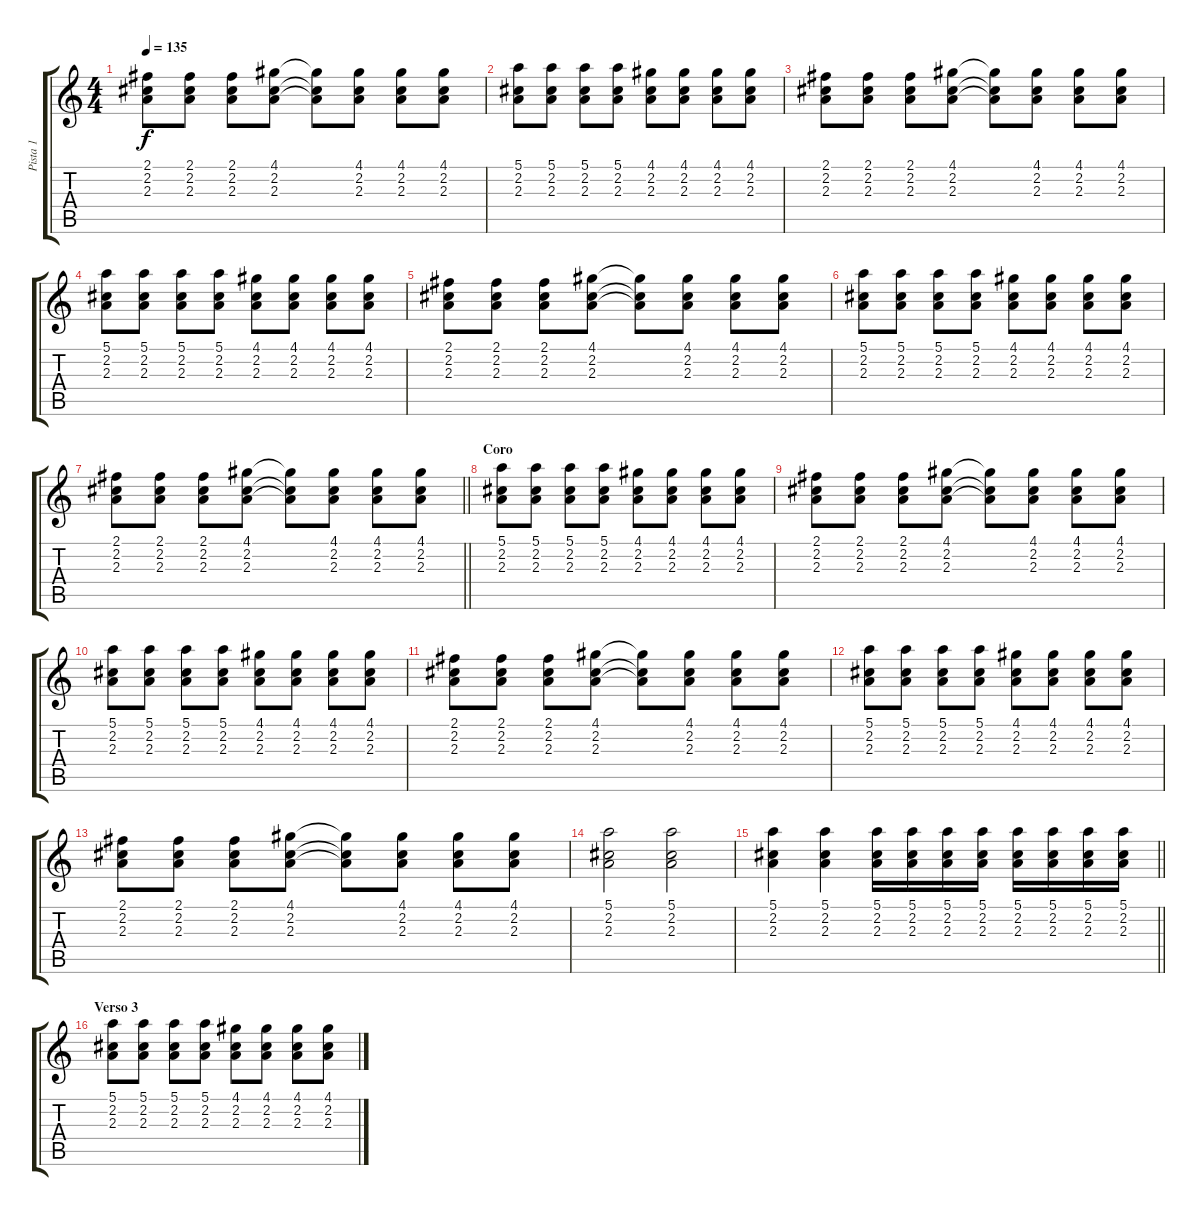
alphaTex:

\track ("Pista 1" "Pista 1") {instrument overdrivenguitar}
\staff {score tabs}
\tuning (E4 B3 G3 D3 A2 E2) {hide}
\ts (4 4)
\tempo 135
\clef g2
\ks c
(2.1 2.2 2.3).8{dy f} (2.1 2.2 2.3).8 (2.1 2.2 2.3).8 (4.1 2.2 2.3).8 (4.1{t} 2.2{t} 2.3{t}).8 (4.1 2.2 2.3).8 (4.1 2.2 2.3).8 (4.1 2.2 2.3).8 |
(5.1 2.2 2.3).8 (5.1 2.2 2.3).8 (5.1 2.2 2.3).8 (5.1 2.2 2.3).8 (4.1 2.2 2.3).8 (4.1 2.2 2.3).8 (4.1 2.2 2.3).8 (4.1 2.2 2.3).8 |
(2.1 2.2 2.3).8 (2.1 2.2 2.3).8 (2.1 2.2 2.3).8 (4.1 2.2 2.3).8 (4.1{t} 2.2{t} 2.3{t}).8 (4.1 2.2 2.3).8 (4.1 2.2 2.3).8 (4.1 2.2 2.3).8 |
(5.1 2.2 2.3).8 (5.1 2.2 2.3).8 (5.1 2.2 2.3).8 (5.1 2.2 2.3).8 (4.1 2.2 2.3).8 (4.1 2.2 2.3).8 (4.1 2.2 2.3).8 (4.1 2.2 2.3).8 |
(2.1 2.2 2.3).8 (2.1 2.2 2.3).8 (2.1 2.2 2.3).8 (4.1 2.2 2.3).8 (4.1{t} 2.2{t} 2.3{t}).8 (4.1 2.2 2.3).8 (4.1 2.2 2.3).8 (4.1 2.2 2.3).8 |
(5.1 2.2 2.3).8 (5.1 2.2 2.3).8 (5.1 2.2 2.3).8 (5.1 2.2 2.3).8 (4.1 2.2 2.3).8 (4.1 2.2 2.3).8 (4.1 2.2 2.3).8 (4.1 2.2 2.3).8 |
\barLineRight lightlight
(2.1 2.2 2.3).8 (2.1 2.2 2.3).8 (2.1 2.2 2.3).8 (4.1 2.2 2.3).8 (4.1{t} 2.2{t} 2.3{t}).8 (4.1 2.2 2.3).8 (4.1 2.2 2.3).8 (4.1 2.2 2.3).8 |
\section ("" "Coro")
(5.1 2.2 2.3).8 (5.1 2.2 2.3).8 (5.1 2.2 2.3).8 (5.1 2.2 2.3).8 (4.1 2.2 2.3).8 (4.1 2.2 2.3).8 (4.1 2.2 2.3).8 (4.1 2.2 2.3).8 |
(2.1 2.2 2.3).8 (2.1 2.2 2.3).8 (2.1 2.2 2.3).8 (4.1 2.2 2.3).8 (4.1{t} 2.2{t} 2.3{t}).8 (4.1 2.2 2.3).8 (4.1 2.2 2.3).8 (4.1 2.2 2.3).8 |
(5.1 2.2 2.3).8 (5.1 2.2 2.3).8 (5.1 2.2 2.3).8 (5.1 2.2 2.3).8 (4.1 2.2 2.3).8 (4.1 2.2 2.3).8 (4.1 2.2 2.3).8 (4.1 2.2 2.3).8 |
(2.1 2.2 2.3).8 (2.1 2.2 2.3).8 (2.1 2.2 2.3).8 (4.1 2.2 2.3).8 (4.1{t} 2.2{t} 2.3{t}).8 (4.1 2.2 2.3).8 (4.1 2.2 2.3).8 (4.1 2.2 2.3).8 |
(5.1 2.2 2.3).8 (5.1 2.2 2.3).8 (5.1 2.2 2.3).8 (5.1 2.2 2.3).8 (4.1 2.2 2.3).8 (4.1 2.2 2.3).8 (4.1 2.2 2.3).8 (4.1 2.2 2.3).8 |
(2.1 2.2 2.3).8 (2.1 2.2 2.3).8 (2.1 2.2 2.3).8 (4.1 2.2 2.3).8 (4.1{t} 2.2{t} 2.3{t}).8 (4.1 2.2 2.3).8 (4.1 2.2 2.3).8 (4.1 2.2 2.3).8 |
(5.1 2.2 2.3).2 (5.1 2.2 2.3).2 |
\barLineRight lightlight
(5.1 2.2 2.3).4 (5.1 2.2 2.3).4 (5.1 2.2 2.3).16 (5.1 2.2 2.3).16 (5.1 2.2 2.3).16 (5.1 2.2 2.3).16 (5.1 2.2 2.3).16 (5.1 2.2 2.3).16 (5.1 2.2 2.3).16 (5.1 2.2 2.3).16 |
\section ("" "Verso 3")
(5.1 2.2 2.3).8 (5.1 2.2 2.3).8 (5.1 2.2 2.3).8 (5.1 2.2 2.3).8 (4.1 2.2 2.3).8 (4.1 2.2 2.3).8 (4.1 2.2 2.3).8 (4.1 2.2 2.3).8
